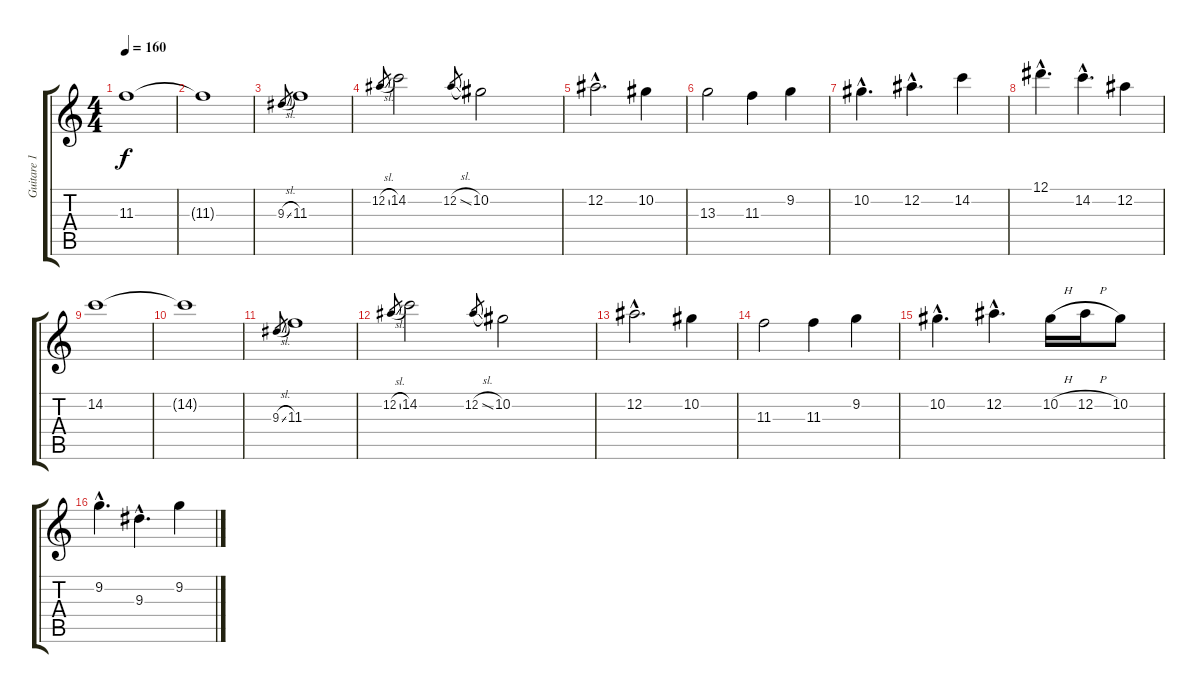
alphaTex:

\track ("Guitare 1" "Guitare 1") {instrument distortionguitar}
\staff {score tabs}
\tuning (Eb4 Bb3 Gb3 Db3 Ab2 Eb2) {hide}
\ts (4 4)
\tempo 160
\clef g2
\ks c
11.3.1{dy f} |
11.3{t}.1 |
9.3{sl}.8{gr} 11.3.1 |
12.2{sl}.8{gr} 14.2.2 12.2{sl}.8{gr} 10.2.2 |
12.2{hac}.2{d} 10.2.4 |
13.3.2 11.3.4 9.2.4 |
10.2{hac}.4{d} 12.2{hac}.4{d} 14.2.4 |
12.1{hac}.4{d} 14.2{hac}.4{d} 12.2.4 |
14.2.1 |
14.2{t}.1 |
9.3{sl}.8{gr} 11.3.1 |
12.2{sl}.8{gr} 14.2.2 12.2{sl}.8{gr} 10.2.2 |
12.2{hac}.2{d} 10.2.4 |
11.3.2 11.3.4 9.2.4 |
10.2{hac}.4{d} 12.2{hac}.4{d} 10.2{h}.16 12.2{h}.16 10.2.8 |
9.2{hac}.4{d} 9.3{hac}.4{d} 9.2.4
